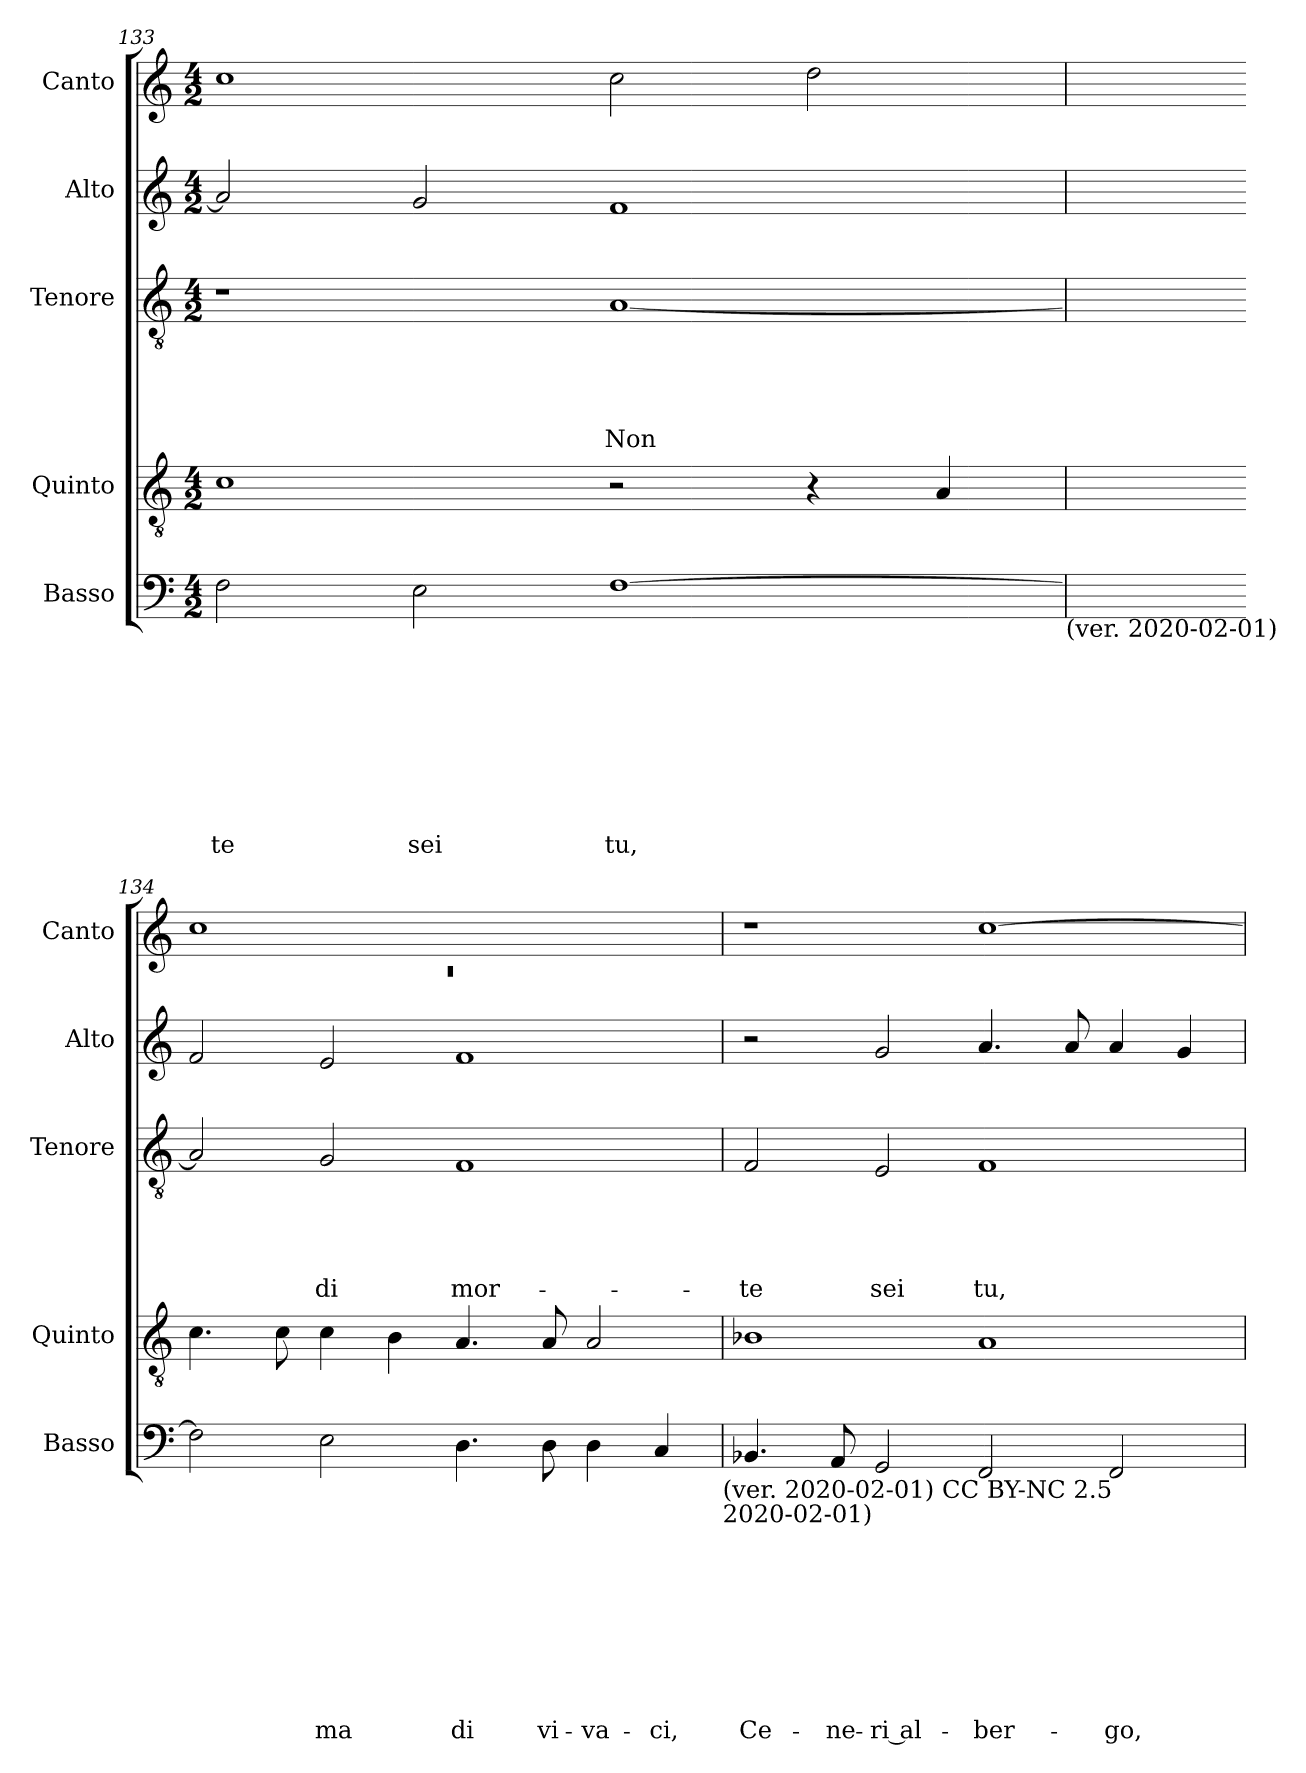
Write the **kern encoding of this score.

**kern	**text	**text	**text	**text	**text	**text	**text	**text	**text	**kern	**kern	**text	**text	**text	**text	**text	**kern	**kern
*part5	*part5	*part5	*part5	*part5	*part5	*part5	*part5	*part5	*part5	*part4	*part3	*part3	*part3	*part3	*part3	*part3	*part2	*part1
*staff5	*staff5	*staff5	*staff5	*staff5	*staff5	*staff5	*staff5	*staff5	*staff5	*staff4	*staff3	*staff3	*staff3	*staff3	*staff3	*staff3	*staff2	*staff1
*I"Basso	*	*	*	*	*	*	*	*	*	*I"Quinto	*I"Tenore	*	*	*	*	*	*I"Alto	*I"Canto
*I'Basso	*	*	*	*	*	*	*	*	*	*I'Quinto	*I'Tenore	*	*	*	*	*	*I'Alto	*I'Canto
*clefF4	*	*	*	*	*	*	*	*	*	*clefGv2	*clefGv2	*	*	*	*	*	*clefG2	*clefG2
*k[]	*	*	*	*	*	*	*	*	*	*k[]	*k[]	*	*	*	*	*	*k[]	*k[]
*C:	*	*	*	*	*	*	*	*	*	*C:	*C:	*	*	*	*	*	*C:	*C:
*M4/2	*	*	*	*	*	*	*	*	*	*M4/2	*M4/2	*	*	*	*	*	*M4/2	*M4/2
=133	=133	=133	=133	=133	=133	=133	=133	=133	=133	=133	=133	=133	=133	=133	=133	=133	=133	=133
!	!	!	!	!	!	!	!	!	!LO:LY:b	!	!	!	!	!	!	!	!	!
2F\	.	.	.	.	.	.	.	.	-te	1c	1r	.	.	.	.	.	2a/]	1cc
!	!	!	!	!	!	!	!	!	!LO:LY:b	!	!	!	!	!	!	!	!	!
2E\	.	.	.	.	.	.	.	.	sei	.	.	.	.	.	.	.	2g/	.
!	!	!	!	!	!	!	!	!	!LO:LY:b	!	!	!	!	!	!	!LO:LY:b	!	!
[>1F	.	.	.	.	.	.	.	.	tu,	2r	[<1A	.	.	.	.	-Non	1f	2cc\
.	.	.	.	.	.	.	.	.	.	4r	.	.	.	.	.	.	.	2dd\
.	.	.	.	.	.	.	.	.	.	4A/	.	.	.	.	.	.	.	.
!LO:TX:b:t=(ver. 2020-02-01)	!	!	!	!	!	!	!	!	!	!	!	!	!	!	!	!	!	!
=134	=134	=134	=134	=134	=134	=134	=134	=134	=134	=134	=134	=134	=134	=134	=134	=134	=134	=134
*	*	*	*	*	*	*	*	*	*	*	*	*	*	*	*	*	*	*^
!	!	!	!	!	!	!	!	!	!	!	!	!	!	!	!	!	!	!	!LO:N:vis=1
2F\]	.	.	.	.	.	.	.	.	.	4.c\	2A/]	.	.	.	.	.	2f/	1cc	0rc
.	.	.	.	.	.	.	.	.	.	8c\	.	.	.	.	.	.	.	.	.
!	!	!	!	!	!	!	!	!	!LO:LY:b	!	!	!	!	!	!	!LO:LY:b	!	!	!
2E\	.	.	.	.	.	.	.	.	ma	4c\	2G/	.	.	.	.	di	2e/	.	.
.	.	.	.	.	.	.	.	.	.	4B\	.	.	.	.	.	.	.	.	.
!	!	!	!	!	!	!	!	!	!LO:LY:b	!	!	!	!	!	!	!LO:LY:b	!	!	!
4.D\	.	.	.	.	.	.	.	.	di	4.A/	1F	.	.	.	.	mor-	1f	1ryy	.
!	!	!	!	!	!	!	!	!	!LO:LY:b	!	!	!	!	!	!	!	!	!	!
8D\	.	.	.	.	.	.	.	.	vi-	8A/	.	.	.	.	.	.	.	.	.
!	!	!	!	!	!	!	!	!	!LO:LY:b	!	!	!	!	!	!	!	!	!	!
4D\	.	.	.	.	.	.	.	.	-va-	2A/	.	.	.	.	.	.	.	.	.
!	!	!	!	!	!	!	!	!	!LO:LY:b	!	!	!	!	!	!	!	!	!	!
4C/	.	.	.	.	.	.	.	.	-ci,	.	.	.	.	.	.	.	.	.	.
*	*	*	*	*	*	*	*	*	*	*	*	*	*	*	*	*	*	*v	*v
!LO:TX:b:t=(ver. 2020-02-01) CC BY-NC 2.5	!	!	!	!	!	!	!	!	!	!	!	!	!	!	!	!	!	!
!LO:TX:b:t=2020-02-01)	!	!	!	!	!	!	!	!	!	!	!	!	!	!	!	!	!	!
=135	=135	=135	=135	=135	=135	=135	=135	=135	=135	=135	=135	=135	=135	=135	=135	=135	=135	=135
!	!	!	!	!	!	!	!	!	!LO:LY:b	!	!	!	!	!	!	!LO:LY:b	!	!
4.BB-X/	.	.	.	.	.	.	.	.	Ce-	1B-X	2F/	.	.	.	.	-te	2r	1r
!	!	!	!	!	!	!	!	!	!LO:LY:b	!	!	!	!	!	!	!	!	!
8AA/	.	.	.	.	.	.	.	.	-ne-	.	.	.	.	.	.	.	.	.
!	!	!	!	!	!	!	!	!	!LO:LY:b:rj	!	!	!	!	!	!	!LO:LY:b	!	!
2GG/	.	.	.	.	.	.	.	.	-ri al-	.	2E/	.	.	.	.	sei	2g/	.
!	!	!	!	!	!	!	!	!	!LO:LY:b	!	!	!	!	!	!	!LO:LY:b	!	!
2FF/	.	.	.	.	.	.	.	.	-ber-	1A	1F	.	.	.	.	tu,	4.a/	[>1cc
.	.	.	.	.	.	.	.	.	.	.	.	.	.	.	.	.	8a/	.
!	!	!	!	!	!	!	!	!	!LO:LY:b	!	!	!	!	!	!	!	!	!
2FF/	.	.	.	.	.	.	.	.	-go,	.	.	.	.	.	.	.	4a/	.
.	.	.	.	.	.	.	.	.	.	.	.	.	.	.	.	.	4g/	.
=	=	=	=	=	=	=	=	=	=	=	=	=	=	=	=	=	=	=
*-	*-	*-	*-	*-	*-	*-	*-	*-	*-	*-	*-	*-	*-	*-	*-	*-	*-	*-
